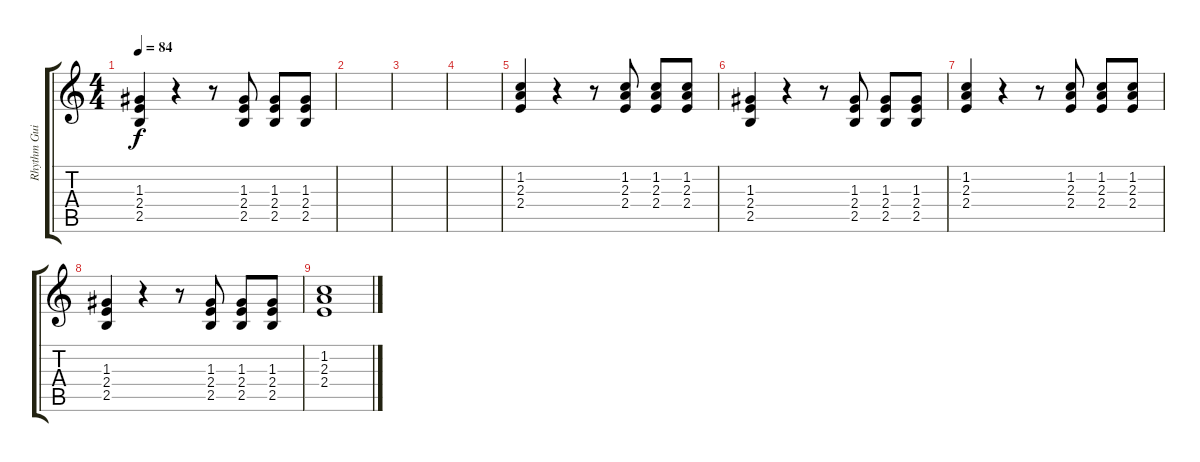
\track ("Rhythm Guitar" "Rhythm Gui") {instrument acousticguitarnylon}
\staff {score tabs}
\tuning (E4 B3 G3 D3 A2 E2) {hide}
\ts (4 4)
\tempo 84
\clef g2
\ks c
(1.3 2.4 2.5).4{dy f} r.4 r.8 (1.3 2.4 2.5).8 (1.3 2.4 2.5).8 (1.3 2.4 2.5).8 |
|
|
|
(1.2 2.3 2.4).4 r.4 r.8 (1.2 2.3 2.4).8 (1.2 2.3 2.4).8 (1.2 2.3 2.4).8 |
(1.3 2.4 2.5).4 r.4 r.8 (1.3 2.4 2.5).8 (1.3 2.4 2.5).8 (1.3 2.4 2.5).8 |
(1.2 2.3 2.4).4 r.4 r.8 (1.2 2.3 2.4).8 (1.2 2.3 2.4).8 (1.2 2.3 2.4).8 |
(1.3 2.4 2.5).4 r.4 r.8 (1.3 2.4 2.5).8 (1.3 2.4 2.5).8 (1.3 2.4 2.5).8 |
(1.2 2.3 2.4).1
